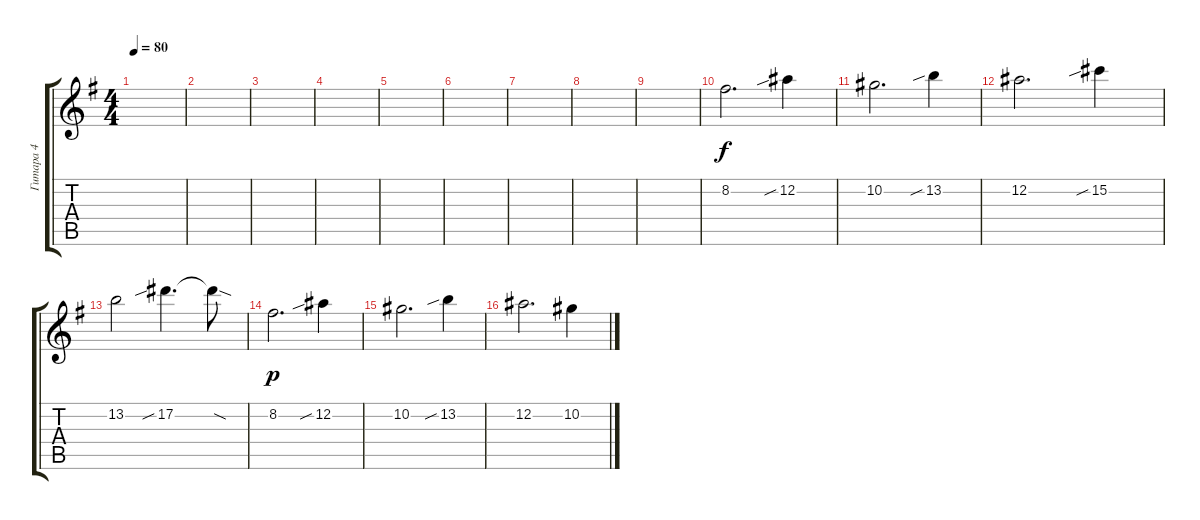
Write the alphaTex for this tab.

\track ("Гитара 4" "Гитара 4") {instrument distortionguitar}
\staff {score tabs}
\tuning (Eb4 Bb3 Gb3 Db3 Ab2 Eb2) {hide}
\ts (4 4)
\tempo 80
\clef g2
\ks eminor
|
|
|
|
|
|
|
|
|
8.2.2{d} 12.2{sib}.4 |
10.2.2{d} 13.2{sib}.4 |
12.2.2{d} 15.2{sib}.4 |
13.2.2 17.2{sib}.4{d} 17.2{sod t}.8{dy f} |
8.2.2{d dy p} 12.2{sib}.4 |
10.2.2{d} 13.2{sib}.4 |
12.2.2{d} 10.2.4
